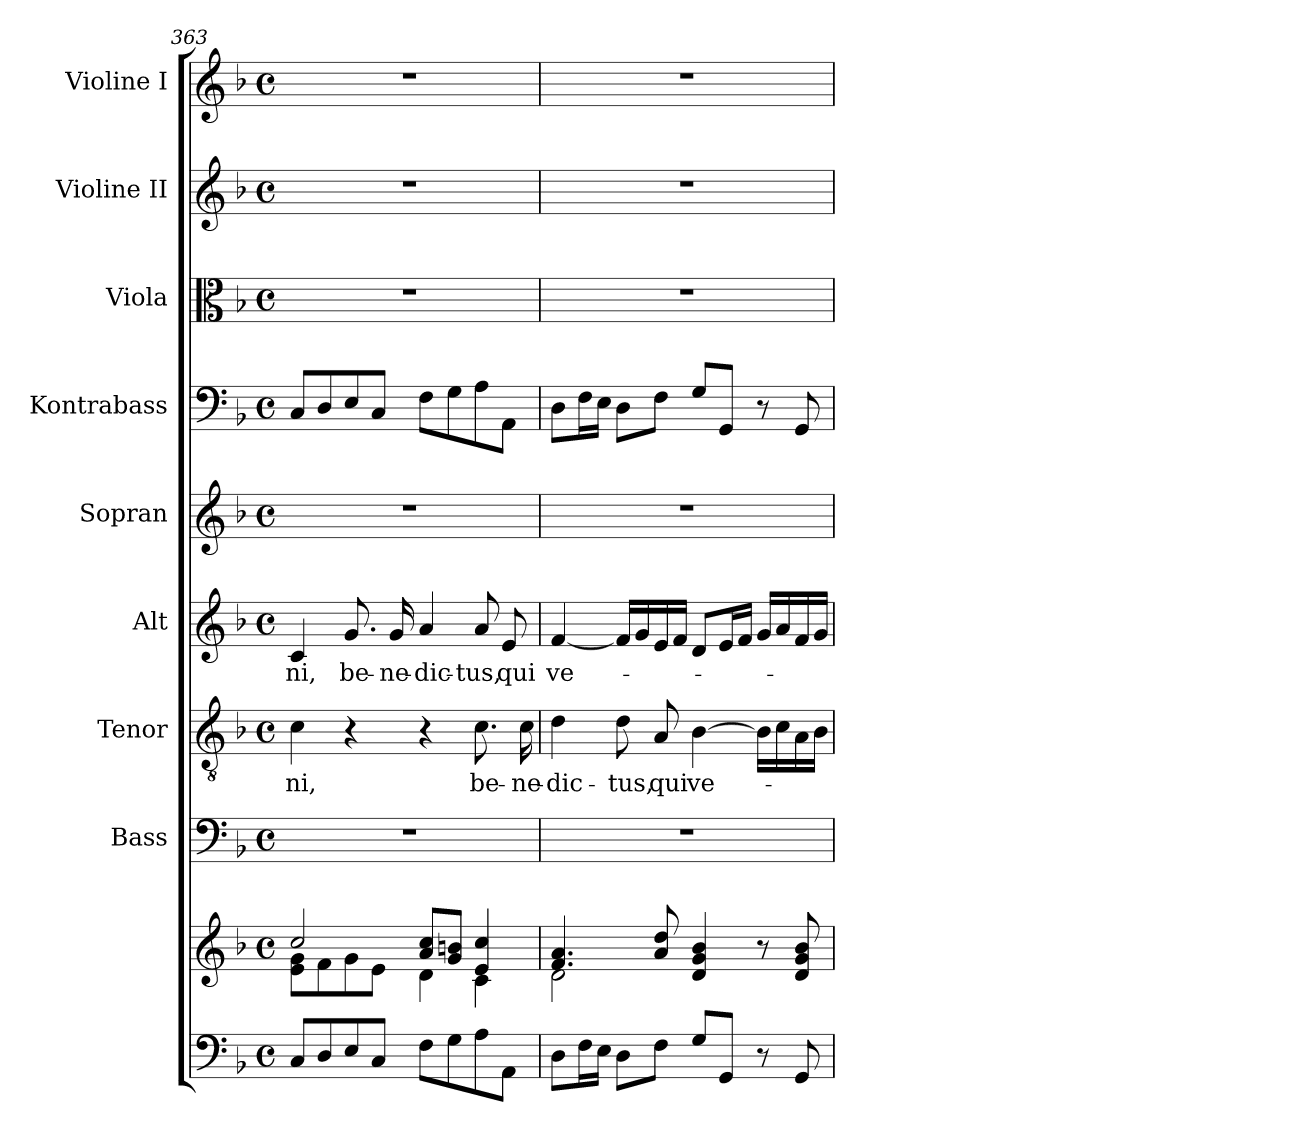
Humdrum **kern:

**kern	**kern	**kern	**kern	**text	**kern	**text	**kern	**kern	**kern	**kern	**kern
*part9	*part9	*part8	*part7	*part7	*part6	*part6	*part5	*part4	*part3	*part2	*part1
*staff10	*staff9	*staff8	*staff7	*staff7	*staff6	*staff6	*staff5	*staff4	*staff3	*staff2	*staff1
*	*	*I"Bass	*I"Tenor	*	*I"Alt	*	*I"Sopran	*I"Kontrabass	*I"Viola	*I"Violine II	*I"Violine I
*	*	*I'B.	*I'T.	*	*I'A.	*	*I'S.	*I'Kb.	*I'Vla.	*I'Vl. II	*I'Vl. I
*clefF4	*clefG2	*clefF4	*clefGv2	*	*clefG2	*	*clefG2	*clefF4	*clefC3	*clefG2	*clefG2
*	*	*	*	*	*	*	*	*ITrd7c12	*	*	*
*k[b-]	*k[b-]	*k[b-]	*k[b-]	*	*k[b-]	*	*k[b-]	*k[b-]	*k[b-]	*k[b-]	*k[b-]
*F:	*F:	*F:	*F:	*	*F:	*	*F:	*F:	*F:	*F:	*F:
*M4/4	*M4/4	*M4/4	*M4/4	*	*M4/4	*	*M4/4	*M4/4	*M4/4	*M4/4	*M4/4
*met(c)	*met(c)	*met(c)	*met(c)	*	*met(c)	*	*met(c)	*met(c)	*met(c)	*met(c)	*met(c)
=363	=363	=363	=363	=363	=363	=363	=363	=363	=363	=363	=363
*	*^	*	*	*	*	*	*	*	*	*	*
!	!	!	!	!	!LO:LY:b	!	!LO:LY:b	!	!	!	!	!
8C/L	2cc/	8e\ 8g\L	1r	4c\	-ni,	4c/	-ni,	1r	8CC/L	1r	1r	1r
8D/	.	8f\	.	.	.	.	.	.	8DD/	.	.	.
!	!	!	!	!	!	!	!LO:LY:b	!	!	!	!	!
8E/	.	8g\	.	4r	.	8.g/	be-	.	8EE/	.	.	.
8C/J	.	8e\J	.	.	.	.	.	.	8CC/J	.	.	.
!	!	!	!	!	!	!	!LO:LY:b	!	!	!	!	!
.	.	.	.	.	.	16g/	-ne-	.	.	.	.	.
!	!	!	!	!	!	!	!LO:LY:b	!	!	!	!	!
8F\L	8a/ 8cc/L	4d\	.	4r	.	4a/	-dic-	.	8FF\L	.	.	.
8G\	8g/ 8bn/J	.	.	.	.	.	.	.	8GG\	.	.	.
!	!	!	!	!	!LO:LY:b	!	!LO:LY:b	!	!	!	!	!
8A\	4e/ 4cc/	4c\	.	8.c\	be-	8a/	-tus,	.	8AA\	.	.	.
!	!	!	!	!	!	!	!LO:LY:b	!	!	!	!	!
8AA\J	.	.	.	.	.	8e/	qui	.	8AAA\J	.	.	.
!	!	!	!	!	!LO:LY:b	!	!	!	!	!	!	!
.	.	.	.	16c\	-ne-	.	.	.	.	.	.	.
!!LO:PB:g=z
=364	=364	=364	=364	=364	=364	=364	=364	=364	=364	=364	=364	=364
!	!	!	!	!	!LO:LY:b	!	!LO:LY:b	!	!	!	!	!
8D\L	4.f/ 4.a/	2d\	1r	4d\	-dic-	[4f/	ve-	1r	8DD\L	1r	1r	1r
16F\L	.	.	.	.	.	.	.	.	16FF\L	.	.	.
16E\JJ	.	.	.	.	.	.	.	.	16EE\JJ	.	.	.
!	!	!	!	!	!LO:LY:b	!	!	!	!	!	!	!
8D\L	.	.	.	8d\	-tus,	16f/LL]	.	.	8DD\L	.	.	.
.	.	.	.	.	.	16g/	.	.	.	.	.	.
!	!	!	!	!	!LO:LY:b	!	!	!	!	!	!	!
8F\J	8a/ 8dd/	.	.	8A/	qui	16e/	.	.	8FF\J	.	.	.
.	.	.	.	.	.	16f/JJ	.	.	.	.	.	.
!	!	!	!	!	!LO:LY:b	!	!	!	!	!	!	!
8G/L	4d/ 4g/ 4b-/	2ryy	.	[4B-\	ve-	8d/L	.	.	8GG/L	.	.	.
8GG/J	.	.	.	.	.	16e/L	.	.	8GGG/J	.	.	.
.	.	.	.	.	.	16f/JJ	.	.	.	.	.	.
8r	8r	.	.	16B-\LL]	.	16g/LL	.	.	8r	.	.	.
.	.	.	.	16c\	.	16a/	.	.	.	.	.	.
8GG/	8d/ 8g/ 8b-/	.	.	16A\	.	16f/	.	.	8GGG/	.	.	.
.	.	.	.	16B-\JJ	.	16g/JJ	.	.	.	.	.	.
*	*v	*v	*	*	*	*	*	*	*	*	*	*
=	=	=	=	=	=	=	=	=	=	=	=
*-	*-	*-	*-	*-	*-	*-	*-	*-	*-	*-	*-
